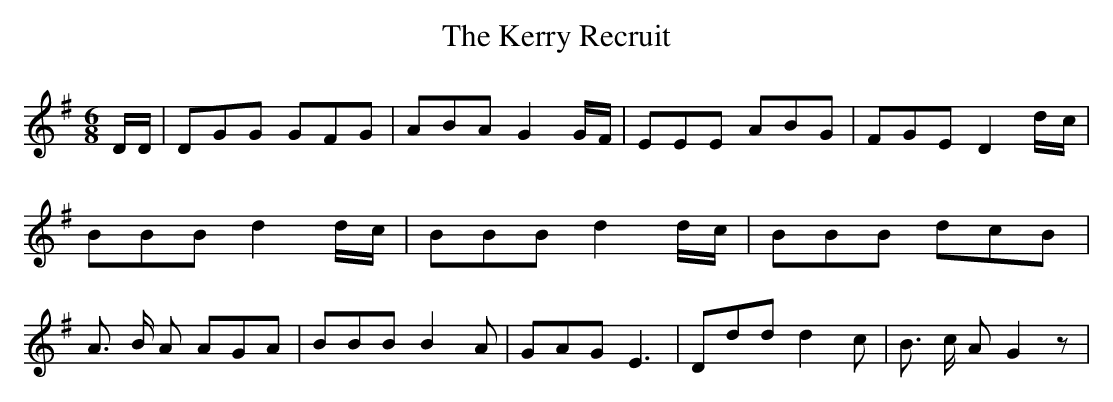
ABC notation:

X:1
T:The Kerry Recruit
M:6/8
L:1/8
K:G
 D/2D/2| DGG GFG| ABA G2 G/2F/2| EEE ABG| FGE D2d/2-c/2| BBB d2 d/2c/2|\
 BBB d2 d/2c/2| BBB dcB| A3/2 B/2 A AGA| BBB B2 A| GAG E3| Ddd d2 c|\
 B3/2 c/2 A G2 z|
